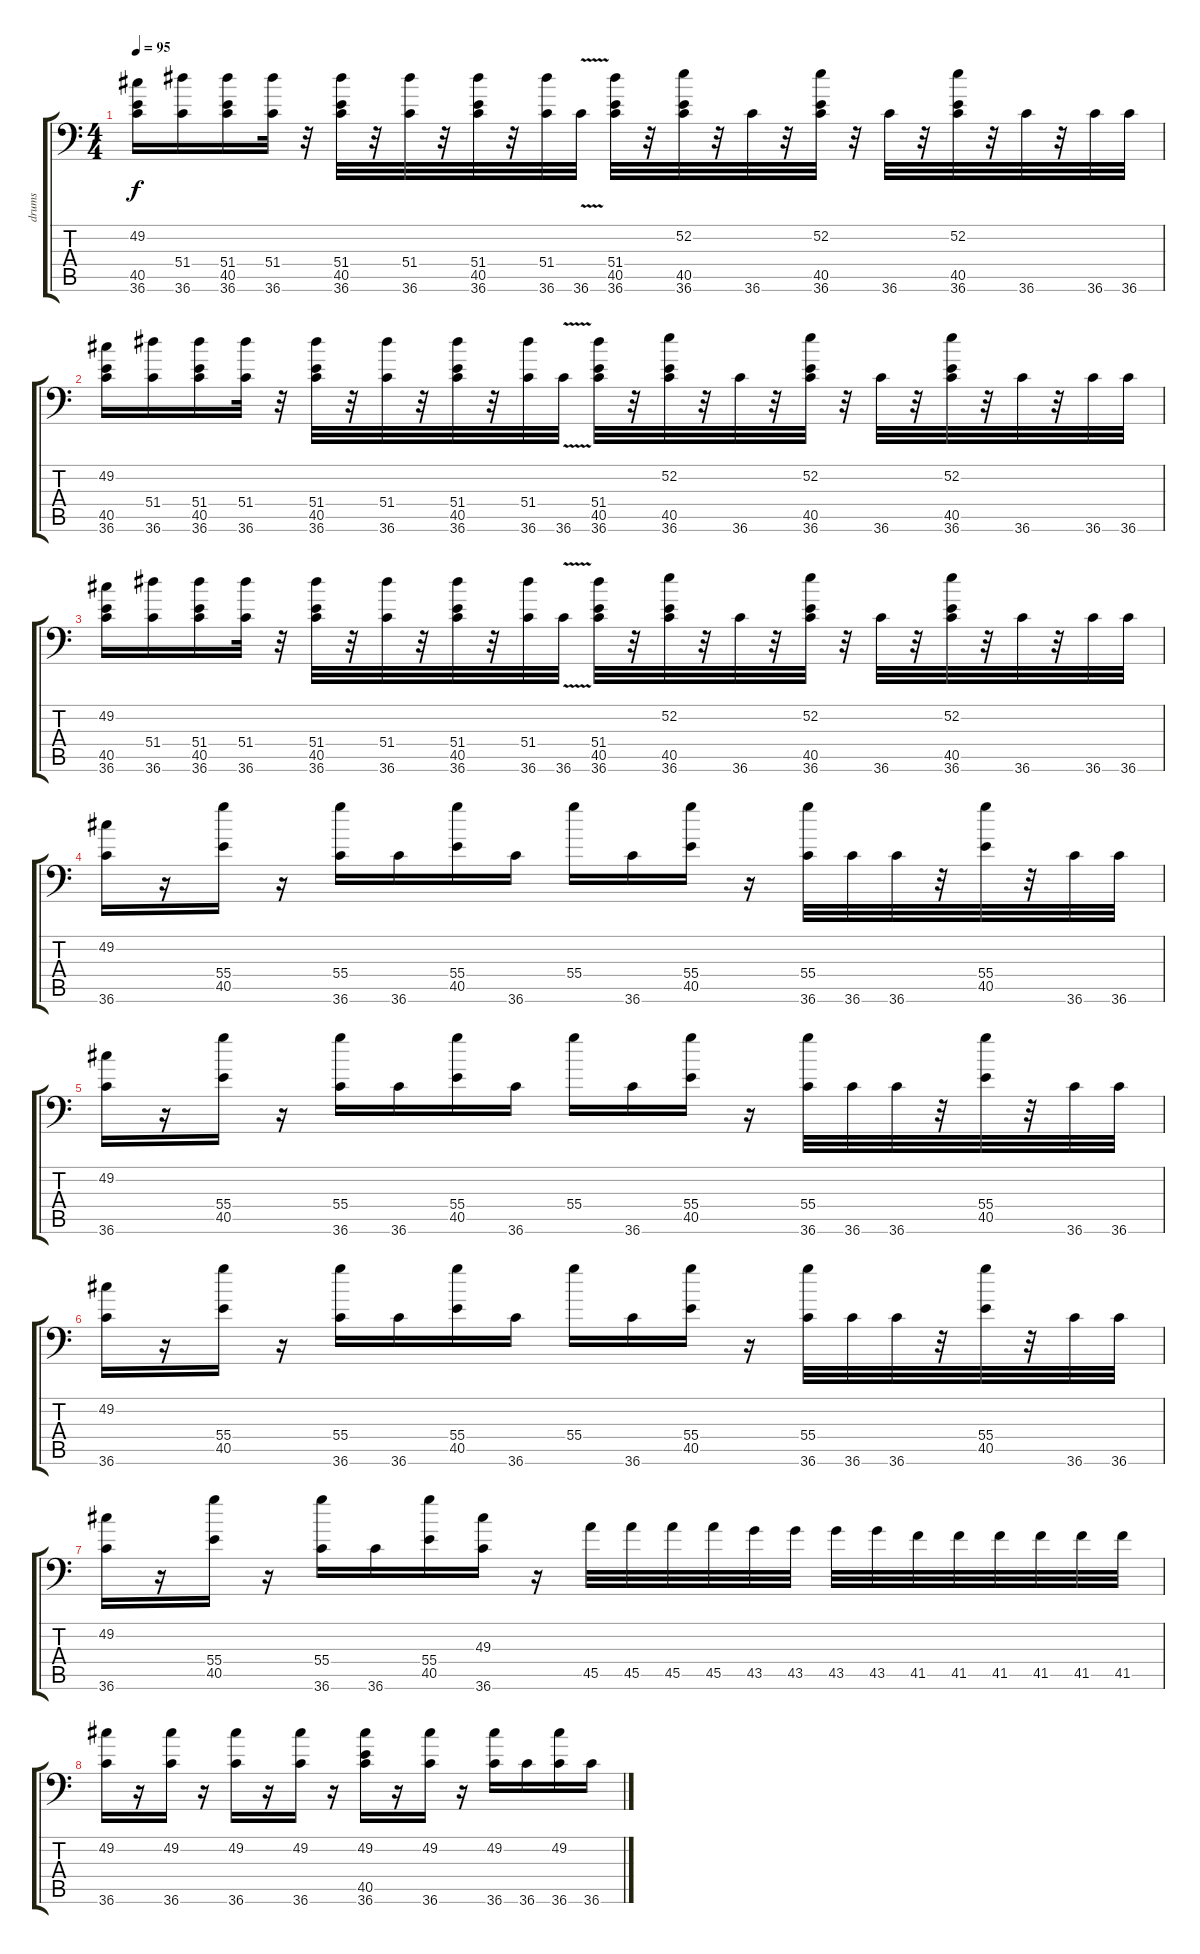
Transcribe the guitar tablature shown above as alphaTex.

\track ("drums" "drums") {instrument acousticgrandpiano}
\staff {score tabs}
\tuning (C-1 C-1 C-1 C-1 C-1 C-1) {hide}
\ts (4 4)
\tempo 95
\clef f4
\ks c
(49.2 40.5 36.6).16{dy f} (51.4 36.6).16 (51.4 40.5 36.6).16 (51.4 36.6).32 r.32 (51.4 40.5 36.6).32 r.32 (51.4 36.6).32 r.32 (51.4 40.5 36.6).32 r.32 (51.4 36.6).32 36.6{v}.32 (51.4 40.5 36.6).32 r.32 (52.2 40.5 36.6).32 r.32 36.6.32 r.32 (52.2 40.5 36.6).32 r.32 36.6.32 r.32 (52.2 40.5 36.6).32 r.32 36.6.32 r.32 36.6.32 36.6.32 |
(49.2 40.5 36.6).16 (51.4 36.6).16 (51.4 40.5 36.6).16 (51.4 36.6).32 r.32 (51.4 40.5 36.6).32 r.32 (51.4 36.6).32 r.32 (51.4 40.5 36.6).32 r.32 (51.4 36.6).32 36.6{v}.32 (51.4 40.5 36.6).32 r.32 (52.2 40.5 36.6).32 r.32 36.6.32 r.32 (52.2 40.5 36.6).32 r.32 36.6.32 r.32 (52.2 40.5 36.6).32 r.32 36.6.32 r.32 36.6.32 36.6.32 |
(49.2 40.5 36.6).16 (51.4 36.6).16 (51.4 40.5 36.6).16 (51.4 36.6).32 r.32 (51.4 40.5 36.6).32 r.32 (51.4 36.6).32 r.32 (51.4 40.5 36.6).32 r.32 (51.4 36.6).32 36.6{v}.32 (51.4 40.5 36.6).32 r.32 (52.2 40.5 36.6).32 r.32 36.6.32 r.32 (52.2 40.5 36.6).32 r.32 36.6.32 r.32 (52.2 40.5 36.6).32 r.32 36.6.32 r.32 36.6.32 36.6.32 |
(49.2 36.6).16 r.16 (55.4 40.5).16 r.16 (55.4 36.6).16 36.6.16 (55.4 40.5).16 36.6.16 55.4.16 36.6.16 (55.4 40.5).16 r.16 (55.4 36.6).32 36.6.32 36.6.32 r.32 (55.4 40.5).32 r.32 36.6.32 36.6.32 |
(49.2 36.6).16 r.16 (55.4 40.5).16 r.16 (55.4 36.6).16 36.6.16 (55.4 40.5).16 36.6.16 55.4.16 36.6.16 (55.4 40.5).16 r.16 (55.4 36.6).32 36.6.32 36.6.32 r.32 (55.4 40.5).32 r.32 36.6.32 36.6.32 |
(49.2 36.6).16 r.16 (55.4 40.5).16 r.16 (55.4 36.6).16 36.6.16 (55.4 40.5).16 36.6.16 55.4.16 36.6.16 (55.4 40.5).16 r.16 (55.4 36.6).32 36.6.32 36.6.32 r.32 (55.4 40.5).32 r.32 36.6.32 36.6.32 |
(49.2 36.6).16 r.16 (55.4 40.5).16 r.16 (55.4 36.6).16 36.6.16 (55.4 40.5).16 (49.3 36.6).16 r.16 45.5.32 45.5.32 45.5.32 45.5.32 43.5.32 43.5.32 43.5.32 43.5.32 41.5.32 41.5.32 41.5.32 41.5.32 41.5.32 41.5.32 |
(49.2 36.6).16 r.16 (49.2 36.6).16 r.16 (49.2 36.6).16 r.16 (49.2 36.6).16 r.16 (49.2 40.5 36.6).16 r.16 (49.2 36.6).16 r.16 (49.2 36.6).16 36.6.16 (49.2 36.6).16 36.6.16
